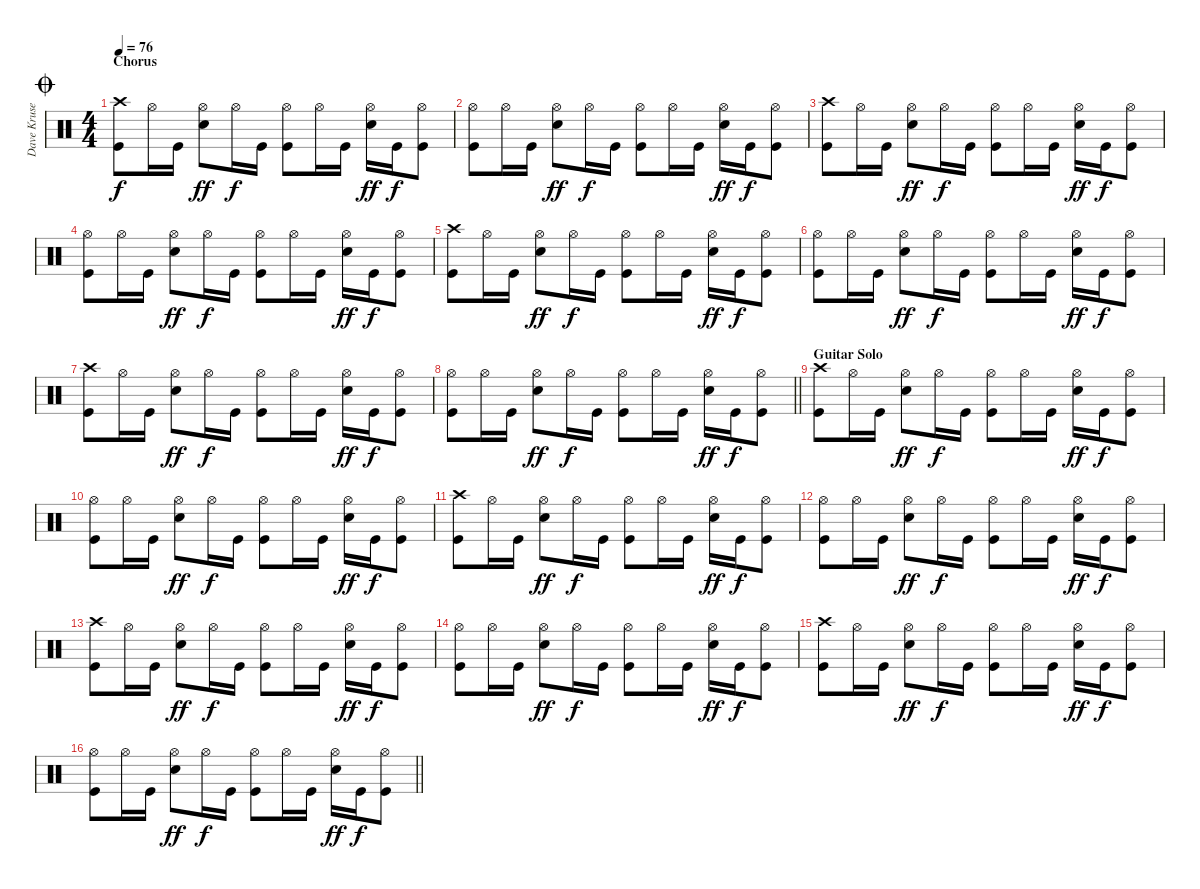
\track ("Dave Krusen - Drums" "Dave Kruse") {instrument percussion}
\staff {score}
\articulation defaults
\ts (4 4)
\section ("" "Chorus")
\jump coda
\tempo 76
\clef neutral
\ks c
("Crash high (hit)" "Kick (hit)").8{dy f} "Hi-Hat (open)".16 "Kick (hit)".16 ("Electric Snare (hit)" "Hi-Hat (open)").8{dy ff} "Hi-Hat (open)".16{dy f} "Kick (hit)".16 ("Kick (hit)" "Hi-Hat (open)").8 "Hi-Hat (open)".16 "Kick (hit)".16 ("Electric Snare (hit)" "Hi-Hat (open)").16{dy ff} "Kick (hit)".16{dy f} ("Kick (hit)" "Hi-Hat (open)").8 |
("Hi-Hat (open)" "Kick (hit)").8 "Hi-Hat (open)".16 "Kick (hit)".16 ("Electric Snare (hit)" "Hi-Hat (open)").8{dy ff} "Hi-Hat (open)".16{dy f} "Kick (hit)".16 ("Kick (hit)" "Hi-Hat (open)").8 "Hi-Hat (open)".16 "Kick (hit)".16 ("Electric Snare (hit)" "Hi-Hat (open)").16{dy ff} "Kick (hit)".16{dy f} ("Kick (hit)" "Hi-Hat (open)").8 |
("Crash high (hit)" "Kick (hit)").8 "Hi-Hat (open)".16 "Kick (hit)".16 ("Electric Snare (hit)" "Hi-Hat (open)").8{dy ff} "Hi-Hat (open)".16{dy f} "Kick (hit)".16 ("Kick (hit)" "Hi-Hat (open)").8 "Hi-Hat (open)".16 "Kick (hit)".16 ("Electric Snare (hit)" "Hi-Hat (open)").16{dy ff} "Kick (hit)".16{dy f} ("Kick (hit)" "Hi-Hat (open)").8 |
("Hi-Hat (open)" "Kick (hit)").8 "Hi-Hat (open)".16 "Kick (hit)".16 ("Electric Snare (hit)" "Hi-Hat (open)").8{dy ff} "Hi-Hat (open)".16{dy f} "Kick (hit)".16 ("Kick (hit)" "Hi-Hat (open)").8 "Hi-Hat (open)".16 "Kick (hit)".16 ("Electric Snare (hit)" "Hi-Hat (open)").16{dy ff} "Kick (hit)".16{dy f} ("Kick (hit)" "Hi-Hat (open)").8 |
("Crash high (hit)" "Kick (hit)").8 "Hi-Hat (open)".16 "Kick (hit)".16 ("Electric Snare (hit)" "Hi-Hat (open)").8{dy ff} "Hi-Hat (open)".16{dy f} "Kick (hit)".16 ("Kick (hit)" "Hi-Hat (open)").8 "Hi-Hat (open)".16 "Kick (hit)".16 ("Electric Snare (hit)" "Hi-Hat (open)").16{dy ff} "Kick (hit)".16{dy f} ("Kick (hit)" "Hi-Hat (open)").8 |
("Hi-Hat (open)" "Kick (hit)").8 "Hi-Hat (open)".16 "Kick (hit)".16 ("Electric Snare (hit)" "Hi-Hat (open)").8{dy ff} "Hi-Hat (open)".16{dy f} "Kick (hit)".16 ("Kick (hit)" "Hi-Hat (open)").8 "Hi-Hat (open)".16 "Kick (hit)".16 ("Electric Snare (hit)" "Hi-Hat (open)").16{dy ff} "Kick (hit)".16{dy f} ("Kick (hit)" "Hi-Hat (open)").8 |
("Crash high (hit)" "Kick (hit)").8 "Hi-Hat (open)".16 "Kick (hit)".16 ("Electric Snare (hit)" "Hi-Hat (open)").8{dy ff} "Hi-Hat (open)".16{dy f} "Kick (hit)".16 ("Kick (hit)" "Hi-Hat (open)").8 "Hi-Hat (open)".16 "Kick (hit)".16 ("Electric Snare (hit)" "Hi-Hat (open)").16{dy ff} "Kick (hit)".16{dy f} ("Kick (hit)" "Hi-Hat (open)").8 |
\barLineRight lightlight
("Hi-Hat (open)" "Kick (hit)").8 "Hi-Hat (open)".16 "Kick (hit)".16 ("Electric Snare (hit)" "Hi-Hat (open)").8{dy ff} "Hi-Hat (open)".16{dy f} "Kick (hit)".16 ("Kick (hit)" "Hi-Hat (open)").8 "Hi-Hat (open)".16 "Kick (hit)".16 ("Electric Snare (hit)" "Hi-Hat (open)").16{dy ff} "Kick (hit)".16{dy f} ("Kick (hit)" "Hi-Hat (open)").8 |
\section ("" "Guitar Solo")
("Crash high (hit)" "Kick (hit)").8 "Hi-Hat (open)".16 "Kick (hit)".16 ("Electric Snare (hit)" "Hi-Hat (open)").8{dy ff} "Hi-Hat (open)".16{dy f} "Kick (hit)".16 ("Kick (hit)" "Hi-Hat (open)").8 "Hi-Hat (open)".16 "Kick (hit)".16 ("Electric Snare (hit)" "Hi-Hat (open)").16{dy ff} "Kick (hit)".16{dy f} ("Kick (hit)" "Hi-Hat (open)").8 |
("Hi-Hat (open)" "Kick (hit)").8 "Hi-Hat (open)".16 "Kick (hit)".16 ("Electric Snare (hit)" "Hi-Hat (open)").8{dy ff} "Hi-Hat (open)".16{dy f} "Kick (hit)".16 ("Kick (hit)" "Hi-Hat (open)").8 "Hi-Hat (open)".16 "Kick (hit)".16 ("Electric Snare (hit)" "Hi-Hat (open)").16{dy ff} "Kick (hit)".16{dy f} ("Kick (hit)" "Hi-Hat (open)").8 |
("Crash high (hit)" "Kick (hit)").8 "Hi-Hat (open)".16 "Kick (hit)".16 ("Electric Snare (hit)" "Hi-Hat (open)").8{dy ff} "Hi-Hat (open)".16{dy f} "Kick (hit)".16 ("Kick (hit)" "Hi-Hat (open)").8 "Hi-Hat (open)".16 "Kick (hit)".16 ("Electric Snare (hit)" "Hi-Hat (open)").16{dy ff} "Kick (hit)".16{dy f} ("Kick (hit)" "Hi-Hat (open)").8 |
("Hi-Hat (open)" "Kick (hit)").8 "Hi-Hat (open)".16 "Kick (hit)".16 ("Electric Snare (hit)" "Hi-Hat (open)").8{dy ff} "Hi-Hat (open)".16{dy f} "Kick (hit)".16 ("Kick (hit)" "Hi-Hat (open)").8 "Hi-Hat (open)".16 "Kick (hit)".16 ("Electric Snare (hit)" "Hi-Hat (open)").16{dy ff} "Kick (hit)".16{dy f} ("Kick (hit)" "Hi-Hat (open)").8 |
("Crash high (hit)" "Kick (hit)").8 "Hi-Hat (open)".16 "Kick (hit)".16 ("Electric Snare (hit)" "Hi-Hat (open)").8{dy ff} "Hi-Hat (open)".16{dy f} "Kick (hit)".16 ("Kick (hit)" "Hi-Hat (open)").8 "Hi-Hat (open)".16 "Kick (hit)".16 ("Electric Snare (hit)" "Hi-Hat (open)").16{dy ff} "Kick (hit)".16{dy f} ("Kick (hit)" "Hi-Hat (open)").8 |
("Hi-Hat (open)" "Kick (hit)").8 "Hi-Hat (open)".16 "Kick (hit)".16 ("Electric Snare (hit)" "Hi-Hat (open)").8{dy ff} "Hi-Hat (open)".16{dy f} "Kick (hit)".16 ("Kick (hit)" "Hi-Hat (open)").8 "Hi-Hat (open)".16 "Kick (hit)".16 ("Electric Snare (hit)" "Hi-Hat (open)").16{dy ff} "Kick (hit)".16{dy f} ("Kick (hit)" "Hi-Hat (open)").8 |
("Crash high (hit)" "Kick (hit)").8 "Hi-Hat (open)".16 "Kick (hit)".16 ("Electric Snare (hit)" "Hi-Hat (open)").8{dy ff} "Hi-Hat (open)".16{dy f} "Kick (hit)".16 ("Kick (hit)" "Hi-Hat (open)").8 "Hi-Hat (open)".16 "Kick (hit)".16 ("Electric Snare (hit)" "Hi-Hat (open)").16{dy ff} "Kick (hit)".16{dy f} ("Kick (hit)" "Hi-Hat (open)").8 |
\barLineRight lightlight
("Hi-Hat (open)" "Kick (hit)").8 "Hi-Hat (open)".16 "Kick (hit)".16 ("Electric Snare (hit)" "Hi-Hat (open)").8{dy ff} "Hi-Hat (open)".16{dy f} "Kick (hit)".16 ("Kick (hit)" "Hi-Hat (open)").8 "Hi-Hat (open)".16 "Kick (hit)".16 ("Electric Snare (hit)" "Hi-Hat (open)").16{dy ff} "Kick (hit)".16{dy f} ("Kick (hit)" "Hi-Hat (open)").8
